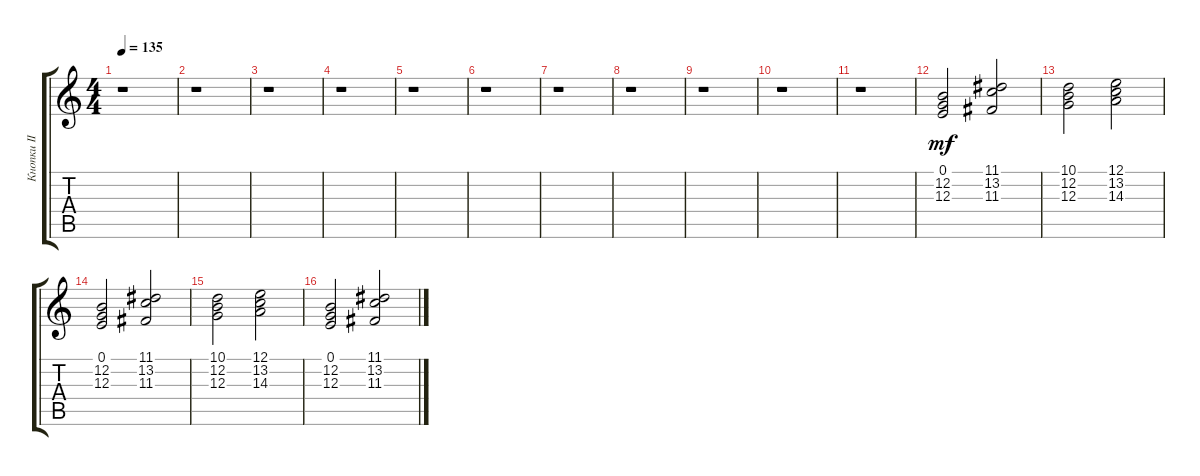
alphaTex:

\track ("Кнопки II" "Кнопки II") {instrument choiraahs}
\staff {score tabs}
\tuning (E4 B3 G3 D3 A2 E2) {hide}
\ts (4 4)
\tempo 135
\clef g2
\ks c
r.1{dy mf} |
r.1 |
r.1 |
r.1 |
r.1 |
r.1 |
r.1 |
r.1 |
r.1 |
r.1 |
r.1 |
(0.1 12.2 12.3).2 (11.1 13.2 11.3).2 |
(10.1 12.2 12.3).2 (12.1 13.2 14.3).2 |
(0.1 12.2 12.3).2 (11.1 13.2 11.3).2 |
(10.1 12.2 12.3).2 (12.1 13.2 14.3).2 |
(0.1 12.2 12.3).2 (11.1 13.2 11.3).2
